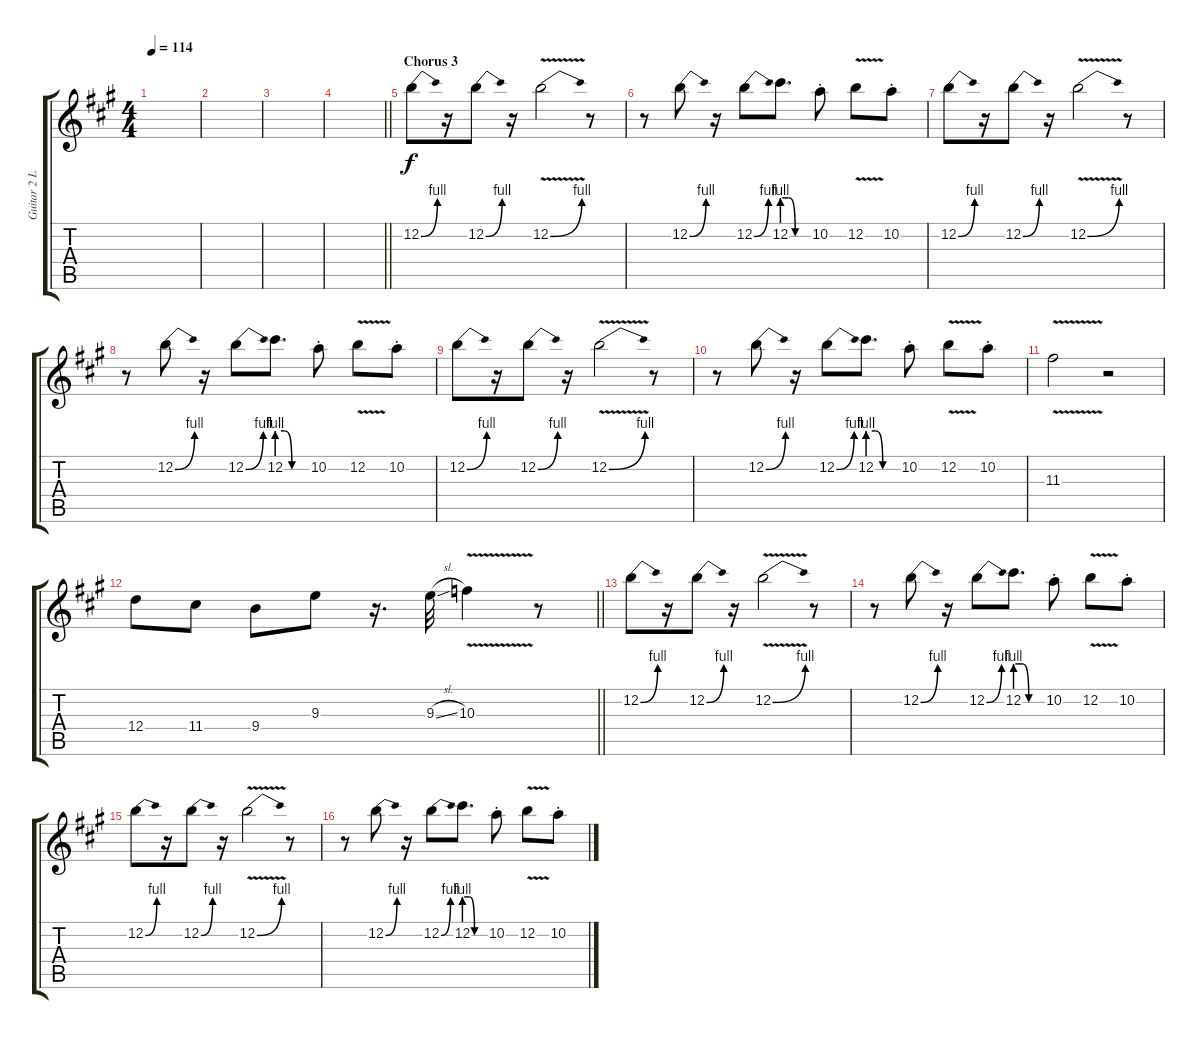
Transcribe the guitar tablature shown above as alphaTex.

\track ("Guitar 2 Left" "Guitar 2 L") {instrument distortionguitar}
\staff {score tabs}
\tuning (E4 B3 G3 D3 A2 E2) {hide}
\ts (4 4)
\tempo 114
\clef g2
\ks a
|
|
|
\barLineRight lightlight
|
\section ("" "Chorus 3")
12.2{be (bend 0 0 60 4)}.8 r.16 12.2{be (bend 0 0 60 4)}.8 r.16 12.2{be (bend 0 0 60 4) v}.2 r.8 |
r.8 12.2{be (bend 0 0 60 4)}.8 r.16 12.2{be (bend 0 0 60 4)}.8 12.2{be (custom 0 4 15 4 30 0 60 0)}.8{d} 10.2{st}.8 12.2{v}.8 10.2{st}.8 |
12.2{be (bend 0 0 60 4)}.8 r.16 12.2{be (bend 0 0 60 4)}.8 r.16 12.2{be (bend 0 0 60 4) v}.2 r.8 |
r.8 12.2{be (bend 0 0 60 4)}.8 r.16 12.2{be (bend 0 0 60 4)}.8 12.2{be (custom 0 4 15 4 30 0 60 0)}.8{d} 10.2{st}.8 12.2{v}.8 10.2{st}.8 |
12.2{be (bend 0 0 60 4)}.8 r.16 12.2{be (bend 0 0 60 4)}.8 r.16 12.2{be (bend 0 0 60 4) v}.2 r.8 |
r.8 12.2{be (bend 0 0 60 4)}.8 r.16 12.2{be (bend 0 0 60 4)}.8 12.2{be (custom 0 4 15 4 30 0 60 0)}.8{d} 10.2{st}.8 12.2{v}.8 10.2{st}.8 |
11.3{v}.2 r.2 |
\barLineRight lightlight
12.4.8 11.4.8 9.4.8 9.3.8 r.16{d} 9.3{sl}.32 10.3{v}.4 r.8 |
12.2{be (bend 0 0 60 4)}.8 r.16 12.2{be (bend 0 0 60 4)}.8 r.16 12.2{be (bend 0 0 60 4) v}.2 r.8 |
r.8 12.2{be (bend 0 0 60 4)}.8 r.16 12.2{be (bend 0 0 60 4)}.8 12.2{be (custom 0 4 15 4 30 0 60 0)}.8{d} 10.2{st}.8 12.2{v}.8 10.2{st}.8 |
12.2{be (bend 0 0 60 4)}.8 r.16 12.2{be (bend 0 0 60 4)}.8 r.16 12.2{be (bend 0 0 60 4) v}.2 r.8 |
r.8 12.2{be (bend 0 0 60 4)}.8 r.16 12.2{be (bend 0 0 60 4)}.8 12.2{be (custom 0 4 15 4 30 0 60 0)}.8{d} 10.2{st}.8 12.2{v}.8 10.2{st}.8
